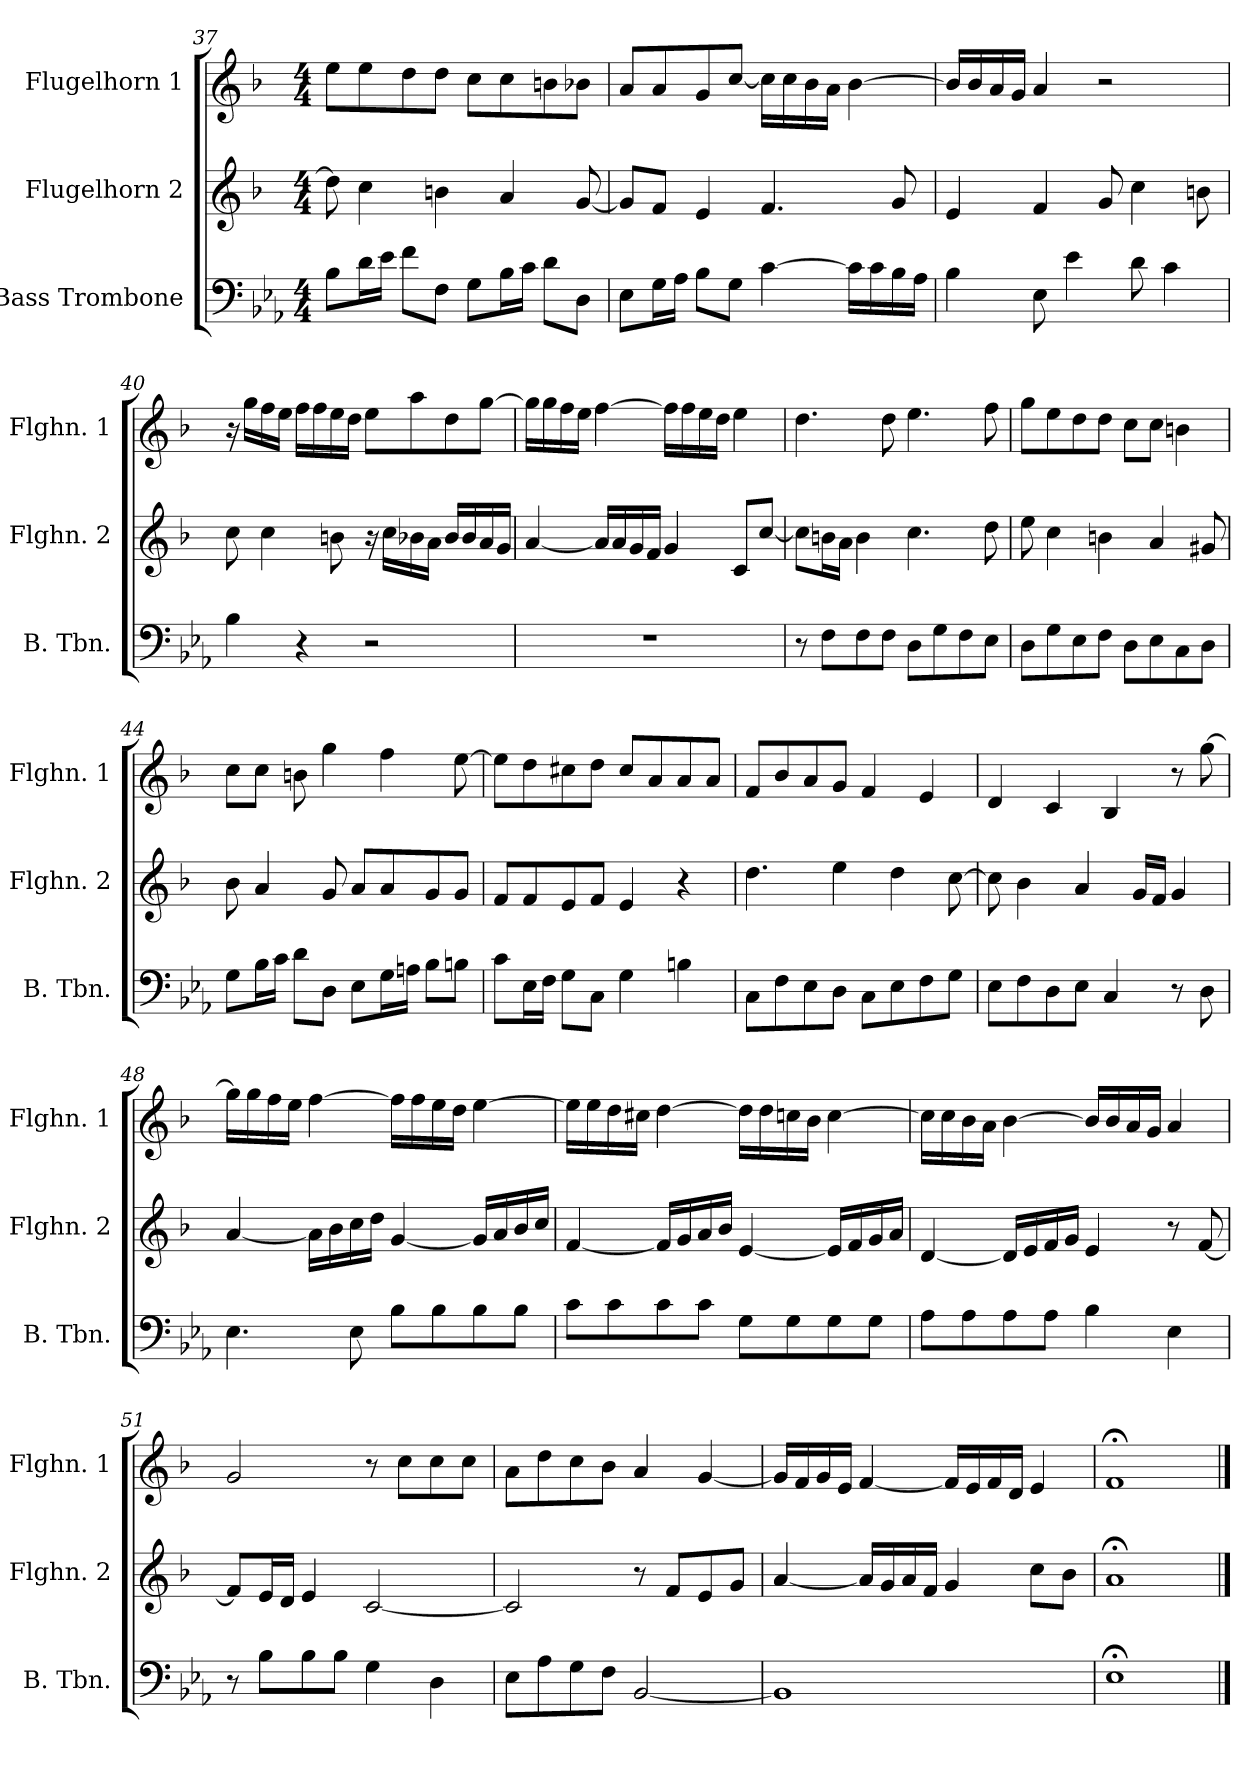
**kern	**kern	**kern
*part3	*part2	*part1
*staff3	*staff2	*staff1
*I"Bass Trombone	*I"Flugelhorn 2	*I"Flugelhorn 1
*I'B. Tbn.	*I'Flghn. 2	*I'Flghn. 1
*clefF4	*clefG2	*clefG2
*	*ITrd1c2	*ITrd1c2
*k[b-e-a-]	*k[b-e-a-]	*k[b-e-a-]
*E-:	*E-:	*E-:
*M4/4	*M4/4	*M4/4
=37	=37	=37
8B-\L	8cc\]	8dd\L
16d\L	4b-\	8dd\
16e-\JJ	.	.
8f\L	.	8cc\
8F\J	4an\	8cc\J
8G\L	.	8b-\L
16B-\L	4g/	8b-\
16c\JJ	.	.
8d\L	.	8an\
8D\J	[8f/	8a-X\J
=38	=38	=38
8E-\L	8f/L]	8g/L
16G\L	8e-/J	8g/
16A-\JJ	.	.
8B-\L	4d/	8f/
8G\J	.	[8b-/J
[4c\	4.e-/	16b-\LL]
.	.	16b-\
.	.	16a-\
.	.	16g\JJ
16c\LL]	.	[4a-\
16c\	.	.
16B-\	8f/	.
16A-\JJ	.	.
!!LO:LB:g=z
=39	=39	=39
4B-\	4d/	16a-/LL]
.	.	16a-/
.	.	16g/
.	.	16f/JJ
8E-\	4e-/	4g/
4e-\	.	.
.	8f/	2r
8d\	4b-\	.
4c\	.	.
.	8an\	.
=40	=40	=40
4B-\	8b-\	16r
.	.	16ff\LL
.	4b-\	16ee-\
.	.	16dd\JJ
4r	.	16ee-\LL
.	.	16ee-\
.	8an\	16dd\
.	.	16cc\JJ
2r	16r	8dd\L
.	16b-\LL	.
.	16a-X\	8gg\
.	16g\JJ	.
.	16a-/LL	8cc\
.	16a-/	.
.	16g/	[8ff\J
.	16f/JJ	.
=41	=41	=41
1r	[4g/	16ff\LL]
.	.	16ff\
.	.	16ee-\
.	.	16dd\JJ
.	16g/LL]	[4ee-\
.	16g/	.
.	16f/	.
.	16e-/JJ	.
.	4f/	16ee-\LL]
.	.	16ee-\
.	.	16dd\
.	.	16cc\JJ
.	8B-/L	4dd\
.	[8b-/J	.
!!LO:LB:g=z
=42	=42	=42
8r	8b-\L]	4.cc\
8F\L	16an\L	.
.	16g\JJ	.
8F\	4a\	.
8F\J	.	8cc\
8D\L	4.b-\	4.dd\
8G\	.	.
8F\	.	.
8E-\J	8cc\	8ee-\
=43	=43	=43
8D\L	8dd\	8ff\L
8G\	4b-\	8dd\
8E-\	.	8cc\
8F\J	4an\	8cc\J
8D\L	.	8b-\L
8E-\	4g/	8b-\J
8C\	.	4an\
8D\J	8f#X/	.
=44	=44	=44
8G\L	8a-\	8b-\L
16B-\L	4g/	8b-\J
16c\JJ	.	.
8d\L	.	8an\
8D\J	8f/	4ff\
8E-\L	8g/L	.
16G\L	8g/	4ee-\
16An\JJ	.	.
8B-\L	8f/	.
8Bn\J	8f/J	[8dd\
=45	=45	=45
8c\L	8e-/L	8dd\L]
16E-\L	8e-/	8cc\
16F\JJ	.	.
8G\L	8d/	8bn\
8C\J	8e-/J	8cc\J
4G\	4d/	8b/L
.	.	8g/
4Bn\	4r	8g/
.	.	8g/J
!!LO:PB:g=z
=46	=46	=46
8C\L	4.cc\	8e-/L
8F\	.	8a-/
8E-\	.	8g/
8D\J	4dd\	8f/J
8C\L	.	4e-/
8E-\	4cc\	.
8F\	.	4d/
8G\J	[8b-\	.
=47	=47	=47
8E-\L	8b-\]	4c/
8F\	4a-\	.
8D\	.	4B-/
8E-\J	4g/	.
4C/	.	4A-/
.	16f/LL	.
.	16e-/JJ	.
8r	4f/	8r
8D\	.	[8ff\
=48	=48	=48
4.E-\	[4g/	16ff\LL]
.	.	16ff\
.	.	16ee-\
.	.	16dd\JJ
.	16g\LL]	[4ee-\
.	16a-\	.
8E-\	16b-\	.
.	16cc\JJ	.
8B-\L	[4f/	16ee-\LL]
.	.	16ee-\
8B-\	.	16dd\
.	.	16cc\JJ
8B-\	16f/LL]	[4dd\
.	16g/	.
8B-\J	16a-/	.
.	16b-/JJ	.
!!LO:LB:g=z
=49	=49	=49
8c\L	[4e-/	16dd\LL]
.	.	16dd\
8c\	.	16cc\
.	.	16bn\JJ
8c\	16e-/LL]	[4cc\
.	16f/	.
8c\J	16g/	.
.	16a-/JJ	.
8G\L	[4d/	16cc\LL]
.	.	16cc\
8G\	.	16b-X\
.	.	16a-\JJ
8G\	16d/LL]	[4b-\
.	16e-/	.
8G\J	16f/	.
.	16g/JJ	.
=50	=50	=50
8A-\L	[4c/	16b-\LL]
.	.	16b-\
8A-\	.	16a-\
.	.	16g\JJ
8A-\	16c/LL]	[4a-\
.	16d/	.
8A-\J	16e-/	.
.	16f/JJ	.
4B-\	4d/	16a-/LL]
.	.	16a-/
.	.	16g/
.	.	16f/JJ
4E-\	8r	4g/
.	[8e-/	.
=51	=51	=51
8r	8e-/L]	2f/
8B-\L	16d/L	.
.	16c/JJ	.
8B-\	4d/	.
8B-\J	.	.
4G\	[2B-/	8r
.	.	8b-\L
4D\	.	8b-\
.	.	8b-\J
!!LO:LB:g=z
=52	=52	=52
8E-\L	2B-/]	8g\L
8A-\	.	8cc\
8G\	.	8b-\
8F\J	.	8a-\J
[2BB-/	8r	4g/
.	8e-/L	.
.	8d/	[4f/
.	8f/J	.
=53	=53	=53
1BB-]	[4g/	16f/LL]
.	.	16e-/
.	.	16f/
.	.	16d/JJ
.	16g/LL]	[4e-/
.	16f/	.
.	16g/	.
.	16e-/JJ	.
.	4f/	16e-/LL]
.	.	16d/
.	.	16e-/
.	.	16c/JJ
.	8b-\L	4d/
.	8a-\J	.
=54	=54	=54
1E-;<	1g;<	1e-;<
==	==	==
*-	*-	*-
